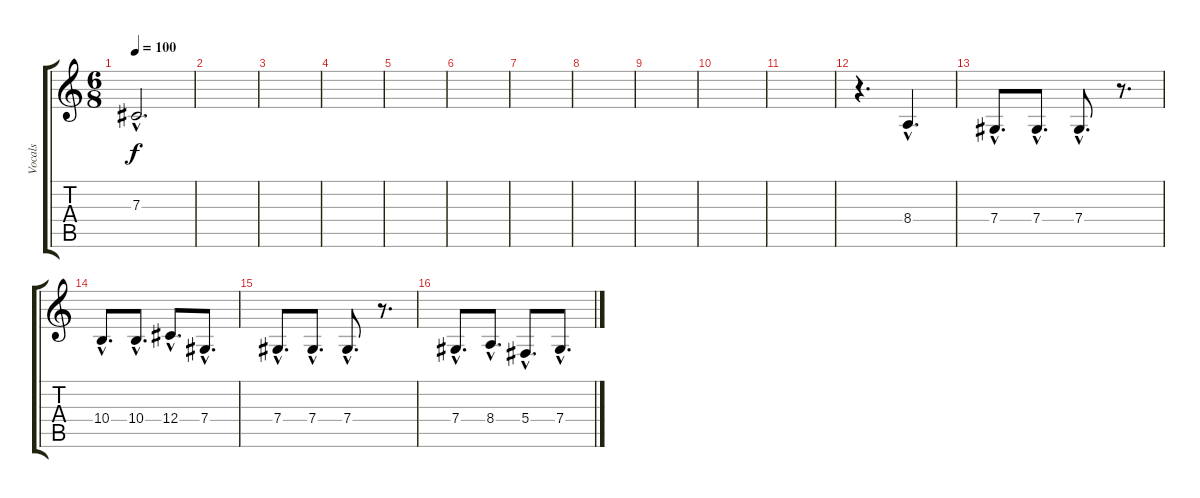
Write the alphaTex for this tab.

\track ("Vocals" "Vocals") {instrument oboe}
\staff {score tabs}
\tuning (Eb4 Bb3 Gb3 Db3 Ab2 Db2) {hide}
\ts (6 8)
\tempo 100
\clef g2
\ks c
7.3{hac}.2{d dy f} |
|
|
|
|
|
|
|
|
|
|
r.4{d} 8.4{hac}.4{d} |
7.4{hac}.8{d} 7.4{hac}.8{d} 7.4{hac}.8{d} r.8{d} |
10.4{hac}.8{d} 10.4{hac}.8{d} 12.4{hac}.8{d} 7.4{hac}.8{d} |
7.4{hac}.8{d} 7.4{hac}.8{d} 7.4{hac}.8{d} r.8{d} |
7.4{hac}.8{d} 8.4{hac}.8{d} 5.4{hac}.8{d} 7.4{hac}.8{d}
